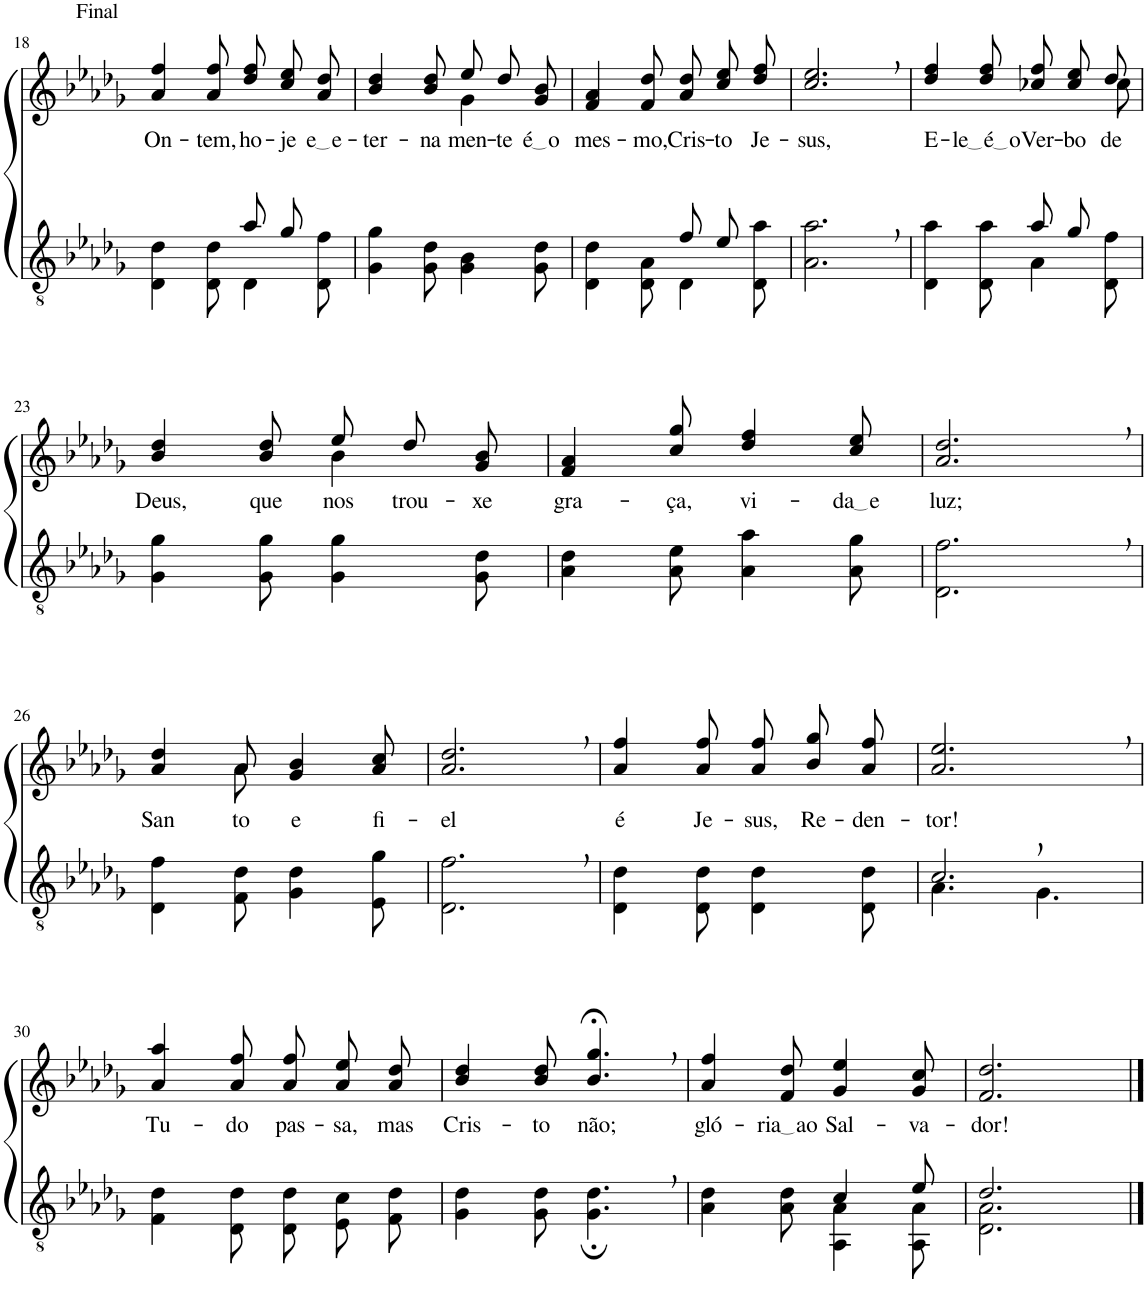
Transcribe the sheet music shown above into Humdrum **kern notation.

**kern	**kern	**text
*part2	*part1	*part1
*staff2	*staff1	*staff1
*I"Parte III e IV	*I"Parte I e II	*
!!LO:PB:g=z
*clefGv2	*clefG2	*
*Trd3c5	*Trd3c5	*
*k[b-e-a-d-g-]	*k[b-e-a-d-g-]	*
*M6/8	*M6/8	*
=18	=18	=18
*^	*	*
!	!	!LO:TX:a:t=Final	!
!	!	!	!LO:LY:b
4.ryy	4D-\ 4d-\	4a-/ 4ff/	On-
!	!	!	!LO:LY:b
.	8D-\ 8d-\	8a-/ 8ff/	-tem,
!	!	!	!LO:LY:b
8a-/L	4D-\	8dd-\ 8ff\L	ho-
!	!	!	!LO:LY:b
8g-/J	.	8cc\ 8ee-\	-je
!	!	!	!LO:LY:b
8ryy	8D-\ 8f\	8a-\ 8dd-\J	e e
=19	=19	=19	=19
!	!	!	!LO:LY:b
*v	*v	*^	*
4G-\ 4g-\	4b-/ 4dd-/	4.ryy	-ter-
!	!	!	!LO:LY:b
8G-\ 8d-\	8b-/ 8dd-/	.	-na-
!	!	!	!LO:LY:b
4G-\ 4B-\	8ee-\L	4g-\	-men-
!	!	!	!LO:LY:b
.	8dd-\	.	-te
!	!	!	!LO:LY:b
8G-\ 8d-\	8g-\ 8b-\J	8ryy	é o
=20	=20	=20	=20
*^	*	*	*
!	!	!	!	!LO:LY:b
*	*	*v	*v	*
4.ryy	4D-\ 4d-\	4f/ 4a-/	mes-
!	!	!	!LO:LY:b
.	8D-\ 8A-\	8f/ 8dd-/	-mo,
!	!	!	!LO:LY:b
8f/L	4D-\	8a-\ 8dd-\L	Cris-
!	!	!	!LO:LY:b
8e-/J	.	8cc\ 8ee-\	-to
!	!	!	!LO:LY:b
8ryy	8D-\ 8a-\	8dd-\ 8ff\J	Je-
=21	=21	=21	=21
!	!	!	!LO:LY:b
*v	*v	*	*
2.A-\, 2.a-\,	2.cc/, 2.ee-/,	-sus,
=22	=22	=22
*^	*	*
!	!	!	!LO:LY:b
*	*	*^	*
4.ryy	4D-\ 4a-\	4dd-/ 4ff/	8ryy	E-
!	!	!	!	!LO:LY:b
*	*	*v	*v	*
.	8D-\ 8a-\	8dd-/ 8ff/	le é o
!	!	!	!LO:LY:b
8a-/L	4A-\	8cc-X\ 8ff\L	Ver-
!	!	!	!LO:LY:b
8g-/J	.	8cc-\ 8ee-\	-bo
*	*	*^	*
!	!	!	!	!LO:LY:b
8ryy	8D-\ 8f\	8dd-\J	8cc-\	de
!!LO:LB:g=z	!!
=23	=23	=23	=23	=23
!	!	!	!	!LO:LY:b
*v	*v	*	*	*
4G-\ 4g-\	4b-/ 4dd-/	4.ryy	Deus,
!	!	!	!LO:LY:b
8G-\ 8g-\	8b-/ 8dd-/	.	que
!	!	!	!LO:LY:b
4G-\ 4g-\	8ee-\L	4b-\	nos
!	!	!	!LO:LY:b
.	8dd-\	.	trou-
!	!	!	!LO:LY:b
8G-\ 8d-\	8g-\ 8b-\J	8ryy	-xe
=24	=24	=24	=24
!	!	!	!LO:LY:b
*	*v	*v	*
4A-\ 4d-\	4f/ 4a-/	gra-
!	!	!LO:LY:b
8A-\ 8e-\	8cc/ 8gg-/	-ça,
!	!	!LO:LY:b
4A-\ 4a-\	4dd-/ 4ff/	vi-
!	!	!LO:LY:b
8A-\ 8g-\	8cc/ 8ee-/	da e
=25	=25	=25
!	!	!LO:LY:b
2.D-\, 2.f\,	2.a-/, 2.dd-/,	luz;
!!LO:LB:g=z
=26	=26	=26
!	!	!LO:LY:b
*	*^	*
4D-\ 4f\	4a-/ 4dd-/	4ryy	San-
!	!	!	!LO:LY:b
8F\ 8d-\	8a-/	8a-\	-to
!	!	!	!LO:LY:b
4G-\ 4d-\	4g-/ 4b-/	4.ryy	e
!	!	!	!LO:LY:b
8E-\ 8g-\	8a-/ 8cc/	.	fi-
*	*v	*v	*
=27	=27	=27
!	!	!LO:LY:b
2.D-\, 2.f\,	2.a-/, 2.dd-/,	-el
=28	=28	=28
!	!	!LO:LY:b
4D-\ 4d-\	4a-/ 4ff/	é
!	!	!LO:LY:b
8D-\ 8d-\	8a-/ 8ff/	Je-
!	!	!LO:LY:b
4D-\ 4d-\	8a-\ 8ff\L	-sus,
!	!	!LO:LY:b
.	8b-\ 8gg-\	Re-
!	!	!LO:LY:b
8D-\ 8d-\	8a-\ 8ff\J	-den-
=29	=29	=29
*^	*	*
!	!	!	!LO:LY:b
2.c,/	4.A-\	2.a-/, 2.ee-/,	-tor!
.	4.G-\	.	.
!!LO:LB:g=z
=30	=30	=30	=30
!	!	!	!LO:LY:b
*v	*v	*	*
4F\ 4d-\	4a-/ 4aa-/	Tu-
!	!	!LO:LY:b
8D-\ 8d-\	8a-/ 8ff/	-do
!	!	!LO:LY:b
8D-/ 8d-/L	8a-\ 8ff\L	pas-
!	!	!LO:LY:b
8E-/ 8c/	8a-\ 8ee-\	-sa,
!	!	!LO:LY:b
8F/ 8d-/J	8a-\ 8dd-\J	mas
=31	=31	=31
!	!	!LO:LY:b
4G-\ 4d-\	4b-/ 4dd-/	Cris-
!	!	!LO:LY:b
8G-\ 8d-\	8b-/ 8dd-/	-to
!	!	!LO:LY:b
4.G-\;, 4.d-\;,	4.b-/;<, 4.gg-/;<,	não;
=32	=32	=32
*^	*	*
!	!	!	!LO:LY:b
4.ryy	4A-\ 4d-\	4a-/ 4ff/	gló-
!	!	!	!LO:LY:b
.	8A-\ 8d-\	8f/ 8dd-/	ria ao
!	!	!	!LO:LY:b
4c/	4AA-\ 4A-\	4g-/ 4ee-/	Sal-
!	!	!	!LO:LY:b
8e-/	8AA-\ 8A-\	8g-/ 8cc/	-va-
=33	=33	=33	=33
!	!	!	!LO:LY:b
2.d-/	2.D-\ 2.A-\	2.f/ 2.dd-/	-dor!
*v	*v	*	*
==	==	==
*-	*-	*-
